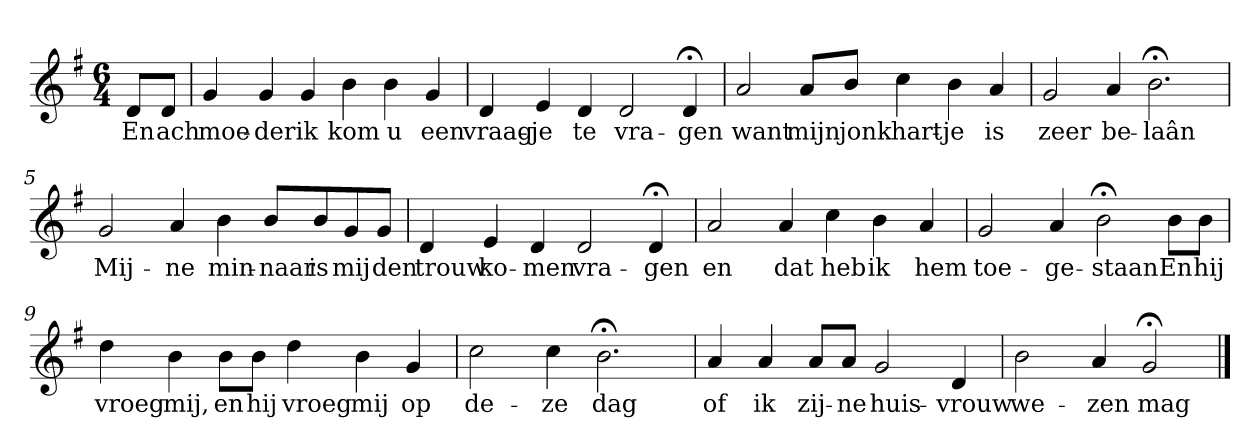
**kern	**text
*part1	*part1
*staff1	*staff1
*k[f#]	*
*G:	*
*M6/4	*
*MM120	*
=	=
8dL	En
8dJ	ach
=1	=1
4g	moe-
4g	-der
4g	ik
4b	kom
4b	u
4g	een
=2	=2
4d	vraag-
4e	-je
4d	te
2d	vra-
4d;<	-gen
=3	=3
2a	want
8aL	mijn
8bJ	jonk
4cc	hart-
4b	-je
4a	is
=4	=4
2g	zeer
4a	be-
2.b;<	-laân
=5	=5
2g	Mij-
4a	-ne
4b	min-
8bL	-naar
8b	is
8g	mij
8gJ	den
=6	=6
4d	trouw
4e	ko-
4d	-men
2d	vra-
4d;<	-gen
=7	=7
2a	en
4a	dat
4cc	heb
4b	ik
4a	hem
=8	=8
2g	toe-
4a	-ge-
2b;<	-staan
8bL	En
8bJ	hij
=9	=9
4dd	vroeg
4b	mij,
8bL	en
8bJ	hij
4dd	vroeg
4b	mij
4g	op
=10	=10
2cc	de-
4cc	-ze
2.b;<	dag
=11	=11
4a	of
4a	ik
8aL	zij-
8aJ	-ne
2g	huis-
4d	-vrouw
=12	=12
2b	we-
4a	-zen
2g;<	mag
==	==
*-	*-
